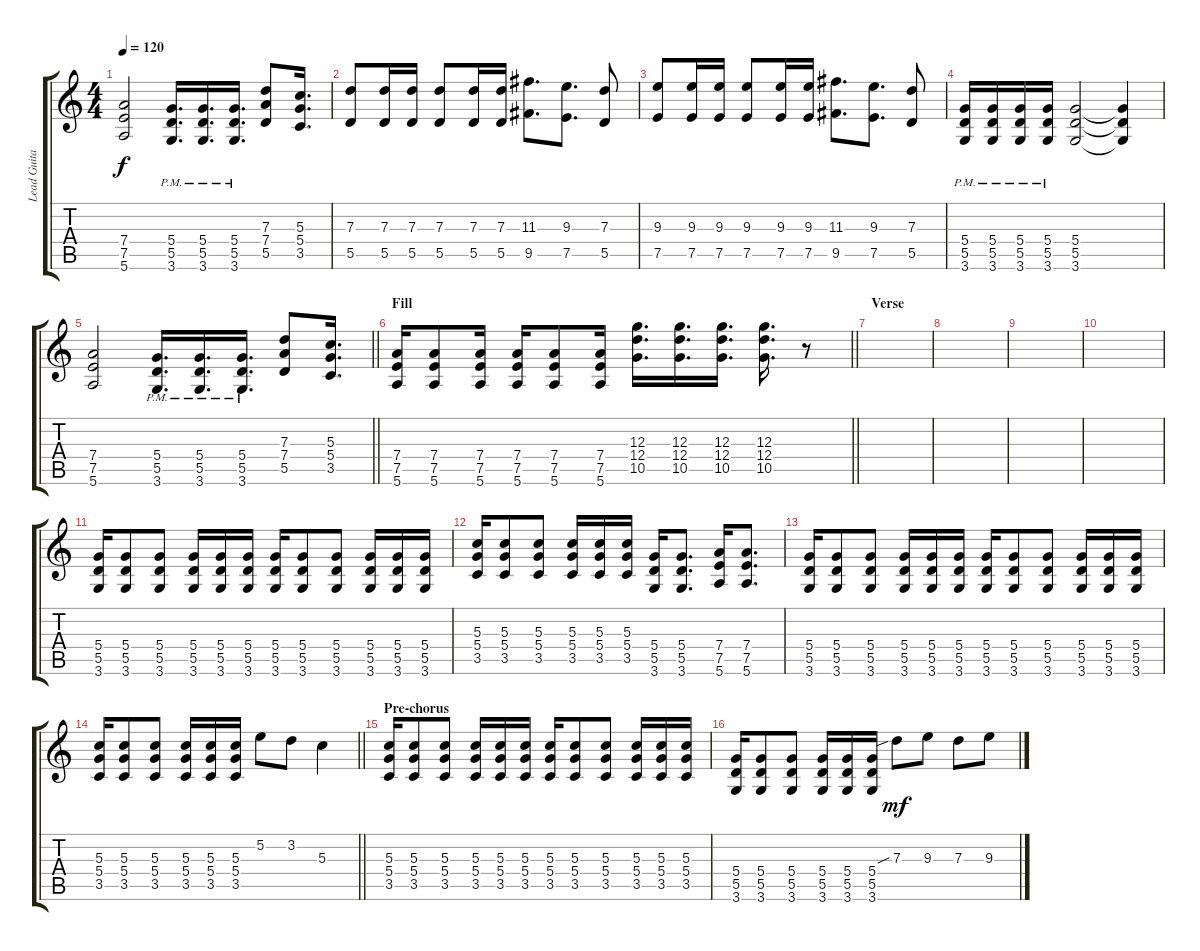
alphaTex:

\track ("Lead Guitar" "Lead Guita") {instrument overdrivenguitar}
\staff {score tabs}
\tuning (E4 B3 G3 D3 A2 E2) {hide}
\ts (4 4)
\tempo 120
\clef g2
\ks c
(7.4 7.5 5.6).2{dy f} (5.4{pm} 5.5{pm} 3.6{pm}).16{d} (5.4{pm} 5.5{pm} 3.6{pm}).16{d} (5.4{pm} 5.5{pm} 3.6{pm}).16{d} (7.3 7.4 5.5).8 (5.3 5.4 3.5).16{d} |
(7.3 5.5).8 (7.3 5.5).16 (7.3 5.5).16 (7.3 5.5).8 (7.3 5.5).16 (7.3 5.5).16 (11.3 9.5).8{d} (9.3 7.5).8{d} (7.3 5.5).8 |
(9.3 7.5).8 (9.3 7.5).16 (9.3 7.5).16 (9.3 7.5).8 (9.3 7.5).16 (9.3 7.5).16 (11.3 9.5).8{d} (9.3 7.5).8{d} (7.3 5.5).8 |
(5.4{pm} 5.5{pm} 3.6{pm}).16 (5.4{pm} 5.5{pm} 3.6{pm}).16 (5.4{pm} 5.5{pm} 3.6{pm}).16 (5.4{pm} 5.5{pm} 3.6{pm}).16 (5.4 5.5 3.6).2 (5.4{t} 5.5{t} 3.6{t}).4 |
\barLineRight lightlight
(7.4 7.5 5.6).2 (5.4{pm} 5.5{pm} 3.6{pm}).16{d} (5.4{pm} 5.5{pm} 3.6{pm}).16{d} (5.4{pm} 5.5{pm} 3.6{pm}).16{d} (7.3 7.4 5.5).8 (5.3 5.4 3.5).16{d} |
\section ("" "Fill")
\barLineRight lightlight
(7.4 7.5 5.6).16 (7.4 7.5 5.6).8 (7.4 7.5 5.6).16 (7.4 7.5 5.6).16 (7.4 7.5 5.6).8 (7.4 7.5 5.6).16 (12.3 12.4 10.5).16{d} (12.3 12.4 10.5).16{d} (12.3 12.4 10.5).16{d} (12.3 12.4 10.5).16{d} r.8 |
\section ("" "Verse")
|
|
|
|
(5.4 5.5 3.6).16{volume 14} (5.4 5.5 3.6).8 (5.4 5.5 3.6).8 (5.4 5.5 3.6).16 (5.4 5.5 3.6).16 (5.4 5.5 3.6).16 (5.4 5.5 3.6).16 (5.4 5.5 3.6).8 (5.4 5.5 3.6).8 (5.4 5.5 3.6).16 (5.4 5.5 3.6).16 (5.4 5.5 3.6).16 |
(5.3 5.4 3.5).16 (5.3 5.4 3.5).8 (5.3 5.4 3.5).8 (5.3 5.4 3.5).16 (5.3 5.4 3.5).16 (5.3 5.4 3.5).16 (5.4 5.5 3.6).16 (5.4 5.5 3.6).8{d} (7.4 7.5 5.6).16 (7.4 7.5 5.6).8{d} |
(5.4 5.5 3.6).16 (5.4 5.5 3.6).8 (5.4 5.5 3.6).8 (5.4 5.5 3.6).16 (5.4 5.5 3.6).16 (5.4 5.5 3.6).16 (5.4 5.5 3.6).16 (5.4 5.5 3.6).8 (5.4 5.5 3.6).8 (5.4 5.5 3.6).16 (5.4 5.5 3.6).16 (5.4 5.5 3.6).16 |
\barLineRight lightlight
(5.3 5.4 3.5).16 (5.3 5.4 3.5).8 (5.3 5.4 3.5).8 (5.3 5.4 3.5).16 (5.3 5.4 3.5).16 (5.3 5.4 3.5).16 5.2.8 3.2.8 5.3.4 |
\section ("" "Pre-chorus")
(5.3 5.4 3.5).16 (5.3 5.4 3.5).8 (5.3 5.4 3.5).8 (5.3 5.4 3.5).16 (5.3 5.4 3.5).16 (5.3 5.4 3.5).16 (5.3 5.4 3.5).16 (5.3 5.4 3.5).8 (5.3 5.4 3.5).8 (5.3 5.4 3.5).16 (5.3 5.4 3.5).16 (5.3 5.4 3.5).16 |
(5.4 5.5 3.6).16 (5.4 5.5 3.6).8 (5.4 5.5 3.6).8 (5.4 5.5 3.6).16 (5.4 5.5 3.6).16 (5.4 5.5 3.6).16 7.3{sib}.8{dy mf} 9.3.8 7.3.8 9.3.8
